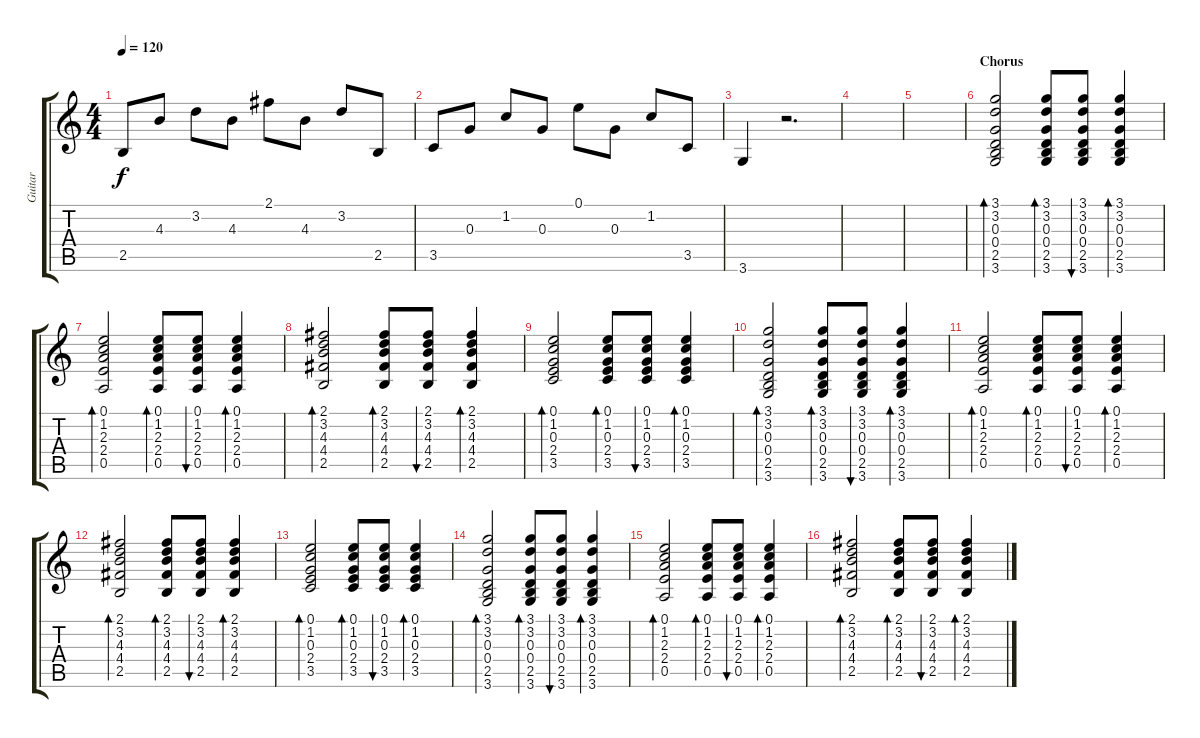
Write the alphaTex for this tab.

\track ("Guitar" "Guitar") {instrument acousticguitarsteel}
\staff {score tabs}
\tuning (E4 B3 G3 D3 A2 E2) {hide}
\ts (4 4)
\tempo 120
\clef g2
\ks c
2.5.8{dy f} 4.3.8 3.2.8 4.3.8 2.1.8 4.3.8 3.2.8 2.5.8 |
3.5.8 0.3.8 1.2.8 0.3.8 0.1.8 0.3.8 1.2.8 3.5.8 |
3.6.4 r.2{d} |
|
|
\section ("" "Chorus")
(3.1 3.2 0.3 0.4 2.5 3.6).2{bd 60} (3.1 3.2 0.3 0.4 2.5 3.6).8{bd 60} (3.1 3.2 0.3 0.4 2.5 3.6).8{bu 60} (3.1 3.2 0.3 0.4 2.5 3.6).4{bd 60} |
(0.1 1.2 2.3 2.4 0.5).2{bd 60} (0.1 1.2 2.3 2.4 0.5).8{bd 60} (0.1 1.2 2.3 2.4 0.5).8{bu 60} (0.1 1.2 2.3 2.4 0.5).4{bd 60} |
(2.1 3.2 4.3 4.4 2.5).2{bd 60} (2.1 3.2 4.3 4.4 2.5).8{bd 60} (2.1 3.2 4.3 4.4 2.5).8{bu 60} (2.1 3.2 4.3 4.4 2.5).4{bd 60} |
(0.1 1.2 0.3 2.4 3.5).2{bd 60} (0.1 1.2 0.3 2.4 3.5).8{bd 60} (0.1 1.2 0.3 2.4 3.5).8{bu 60} (0.1 1.2 0.3 2.4 3.5).4{bd 60} |
(3.1 3.2 0.3 0.4 2.5 3.6).2{bd 60} (3.1 3.2 0.3 0.4 2.5 3.6).8{bd 60} (3.1 3.2 0.3 0.4 2.5 3.6).8{bu 60} (3.1 3.2 0.3 0.4 2.5 3.6).4{bd 60} |
(0.1 1.2 2.3 2.4 0.5).2{bd 60} (0.1 1.2 2.3 2.4 0.5).8{bd 60} (0.1 1.2 2.3 2.4 0.5).8{bu 60} (0.1 1.2 2.3 2.4 0.5).4{bd 60} |
(2.1 3.2 4.3 4.4 2.5).2{bd 60} (2.1 3.2 4.3 4.4 2.5).8{bd 60} (2.1 3.2 4.3 4.4 2.5).8{bu 60} (2.1 3.2 4.3 4.4 2.5).4{bd 60} |
(0.1 1.2 0.3 2.4 3.5).2{bd 60} (0.1 1.2 0.3 2.4 3.5).8{bd 60} (0.1 1.2 0.3 2.4 3.5).8{bu 60} (0.1 1.2 0.3 2.4 3.5).4{bd 60} |
(3.1 3.2 0.3 0.4 2.5 3.6).2{bd 60} (3.1 3.2 0.3 0.4 2.5 3.6).8{bd 60} (3.1 3.2 0.3 0.4 2.5 3.6).8{bu 60} (3.1 3.2 0.3 0.4 2.5 3.6).4{bd 60} |
(0.1 1.2 2.3 2.4 0.5).2{bd 60} (0.1 1.2 2.3 2.4 0.5).8{bd 60} (0.1 1.2 2.3 2.4 0.5).8{bu 60} (0.1 1.2 2.3 2.4 0.5).4{bd 60} |
(2.1 3.2 4.3 4.4 2.5).2{bd 60} (2.1 3.2 4.3 4.4 2.5).8{bd 60} (2.1 3.2 4.3 4.4 2.5).8{bu 60} (2.1 3.2 4.3 4.4 2.5).4{bd 60}
